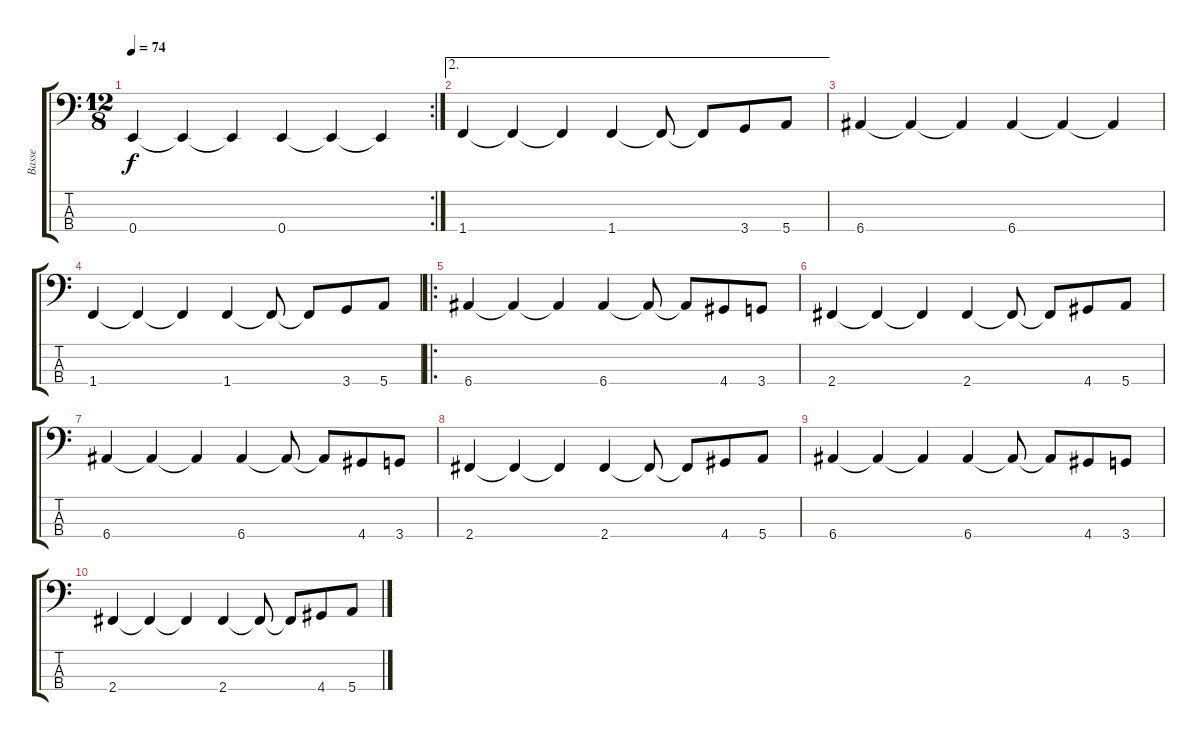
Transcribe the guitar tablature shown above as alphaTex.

\track ("Basse" "Basse") {instrument electricbassfinger}
\staff {score tabs}
\tuning (G2 D2 A1 E1) {hide}
\rc 2
\ts (12 8)
\tempo 74
\clef f4
\ks c
0.4.4{dy f} 0.4{t}.4 0.4{t}.4 0.4.4 0.4{t}.4 0.4{t}.4 |
\ae 2
1.4.4{volume 5} 1.4{t}.4 1.4{t}.4 1.4.4 1.4{t}.8 1.4{t}.8 3.4.8 5.4.8 |
6.4.4{volume 10} 6.4{t}.4 6.4{t}.4 6.4.4 6.4{t}.4 6.4{t}.4 |
1.4.4 1.4{t}.4 1.4{t}.4 1.4.4 1.4{t}.8 1.4{t}.8 3.4.8 5.4.8 |
\ro
6.4.4 6.4{t}.4 6.4{t}.4 6.4.4 6.4{t}.8 6.4{t}.8 4.4.8 3.4.8 |
2.4.4 2.4{t}.4 2.4{t}.4 2.4.4 2.4{t}.8 2.4{t}.8 4.4.8 5.4.8 |
6.4.4 6.4{t}.4 6.4{t}.4 6.4.4 6.4{t}.8 6.4{t}.8 4.4.8 3.4.8 |
2.4.4 2.4{t}.4 2.4{t}.4 2.4.4 2.4{t}.8 2.4{t}.8 4.4.8 5.4.8 |
6.4.4 6.4{t}.4 6.4{t}.4 6.4.4 6.4{t}.8 6.4{t}.8 4.4.8 3.4.8 |
2.4.4 2.4{t}.4 2.4{t}.4 2.4.4 2.4{t}.8 2.4{t}.8 4.4.8 5.4.8
